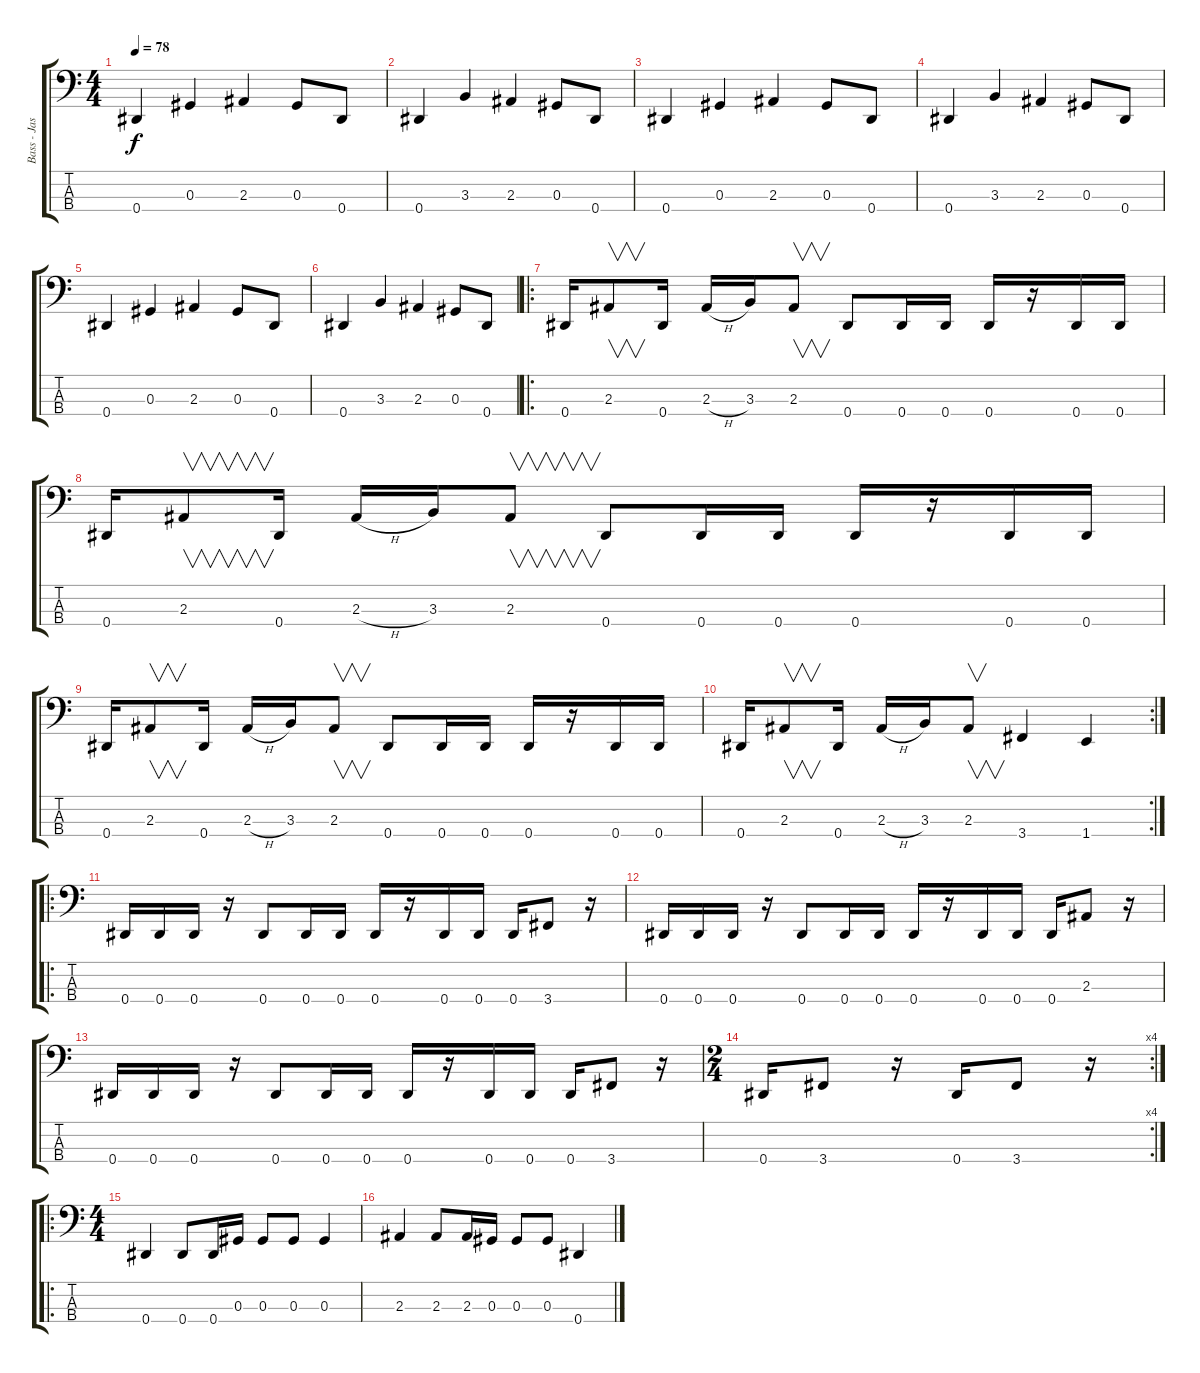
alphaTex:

\track ("Bass - Jason" "Bass - Jas") {instrument electricbasspick}
\staff {score tabs}
\tuning (Gb2 Db2 Ab1 Eb1) {hide}
\ts (4 4)
\tempo 78
\clef f4
\ks c
0.4.4{dy f} 0.3.4 2.3.4 0.3.8 0.4.8 |
0.4.4 3.3.4 2.3.4 0.3.8 0.4.8 |
0.4.4 0.3.4 2.3.4 0.3.8 0.4.8 |
0.4.4 3.3.4 2.3.4 0.3.8 0.4.8 |
0.4.4 0.3.4 2.3.4 0.3.8 0.4.8 |
0.4.4 3.3.4 2.3.4 0.3.8 0.4.8 |
\ro
0.4.16 2.3.8{v} 0.4.16 2.3{h}.16 3.3.16 2.3.8{v} 0.4.8 0.4.16 0.4.16 0.4.16 r.16 0.4.16 0.4.16 |
0.4.16 2.3.8{v} 0.4.16 2.3{h}.16 3.3.16 2.3.8{v} 0.4.8 0.4.16 0.4.16 0.4.16 r.16 0.4.16 0.4.16 |
0.4.16 2.3.8{v} 0.4.16 2.3{h}.16 3.3.16 2.3.8{v} 0.4.8 0.4.16 0.4.16 0.4.16 r.16 0.4.16 0.4.16 |
\rc 2
0.4.16 2.3.8{v} 0.4.16 2.3{h}.16 3.3.16 2.3.8{v} 3.4.4 1.4.4 |
\ro
0.4.16 0.4.16 0.4.16 r.16 0.4.8 0.4.16 0.4.16 0.4.16 r.16 0.4.16 0.4.16 0.4.16 3.4.8 r.16 |
0.4.16 0.4.16 0.4.16 r.16 0.4.8 0.4.16 0.4.16 0.4.16 r.16 0.4.16 0.4.16 0.4.16 2.3.8 r.16 |
0.4.16 0.4.16 0.4.16 r.16 0.4.8 0.4.16 0.4.16 0.4.16 r.16 0.4.16 0.4.16 0.4.16 3.4.8 r.16 |
\rc 4
\ts (2 4)
0.4.16 3.4.8 r.16 0.4.16 3.4.8 r.16 |
\ro
\ts (4 4)
0.4.4 0.4.8 0.4.16 0.3.16 0.3.8 0.3.8 0.3.4 |
2.3.4 2.3.8 2.3.16 0.3.16 0.3.8 0.3.8 0.4.4
